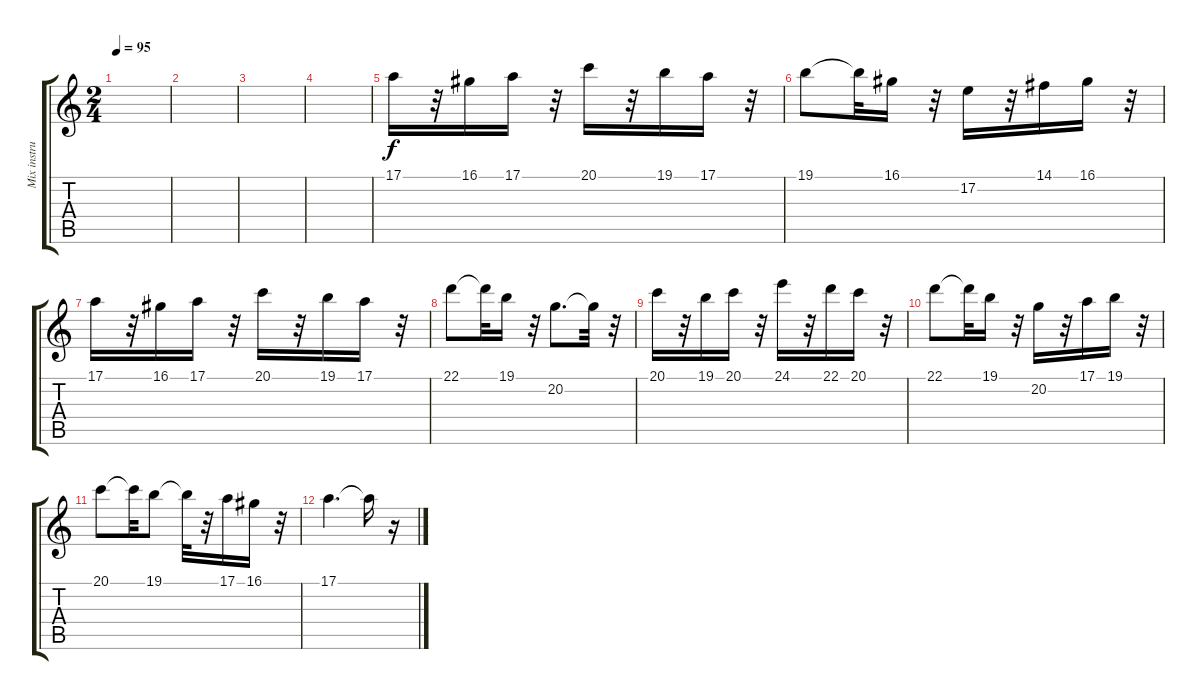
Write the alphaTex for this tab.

\track ("Mix instrument 2" "Mix instru") {instrument piccolo}
\staff {score tabs}
\tuning (E4 B3 G3 D3 A2 E2) {hide}
\ts (2 4)
\tempo 95
\clef g2
\ks c
|
|
|
|
17.1.16{instrument tremolostrings} r.32 16.1.16 17.1.16 r.32 20.1.16 r.32 19.1.16 17.1.16 r.32 |
19.1.8 19.1{t}.32 16.1.16 r.32 17.2.16 r.32 14.1.16 16.1.16 r.32 |
17.1.16 r.32 16.1.16 17.1.16 r.32 20.1.16 r.32 19.1.16 17.1.16 r.32 |
22.1.8 22.1{t}.32 19.1.16 r.32 20.2.8{d} 20.2{t}.32 r.32 |
20.1.16 r.32 19.1.16 20.1.16 r.32 24.1.16 r.32 22.1.16 20.1.16 r.32 |
22.1.8 22.1{t}.32 19.1.16 r.32 20.2.16 r.32 17.1.16 19.1.16 r.32 |
20.1.8 20.1{t}.32 19.1.8 19.1{t}.32 r.32 17.1.16 16.1.16 r.32 |
17.1.4{d} 17.1{t}.16 r.16
